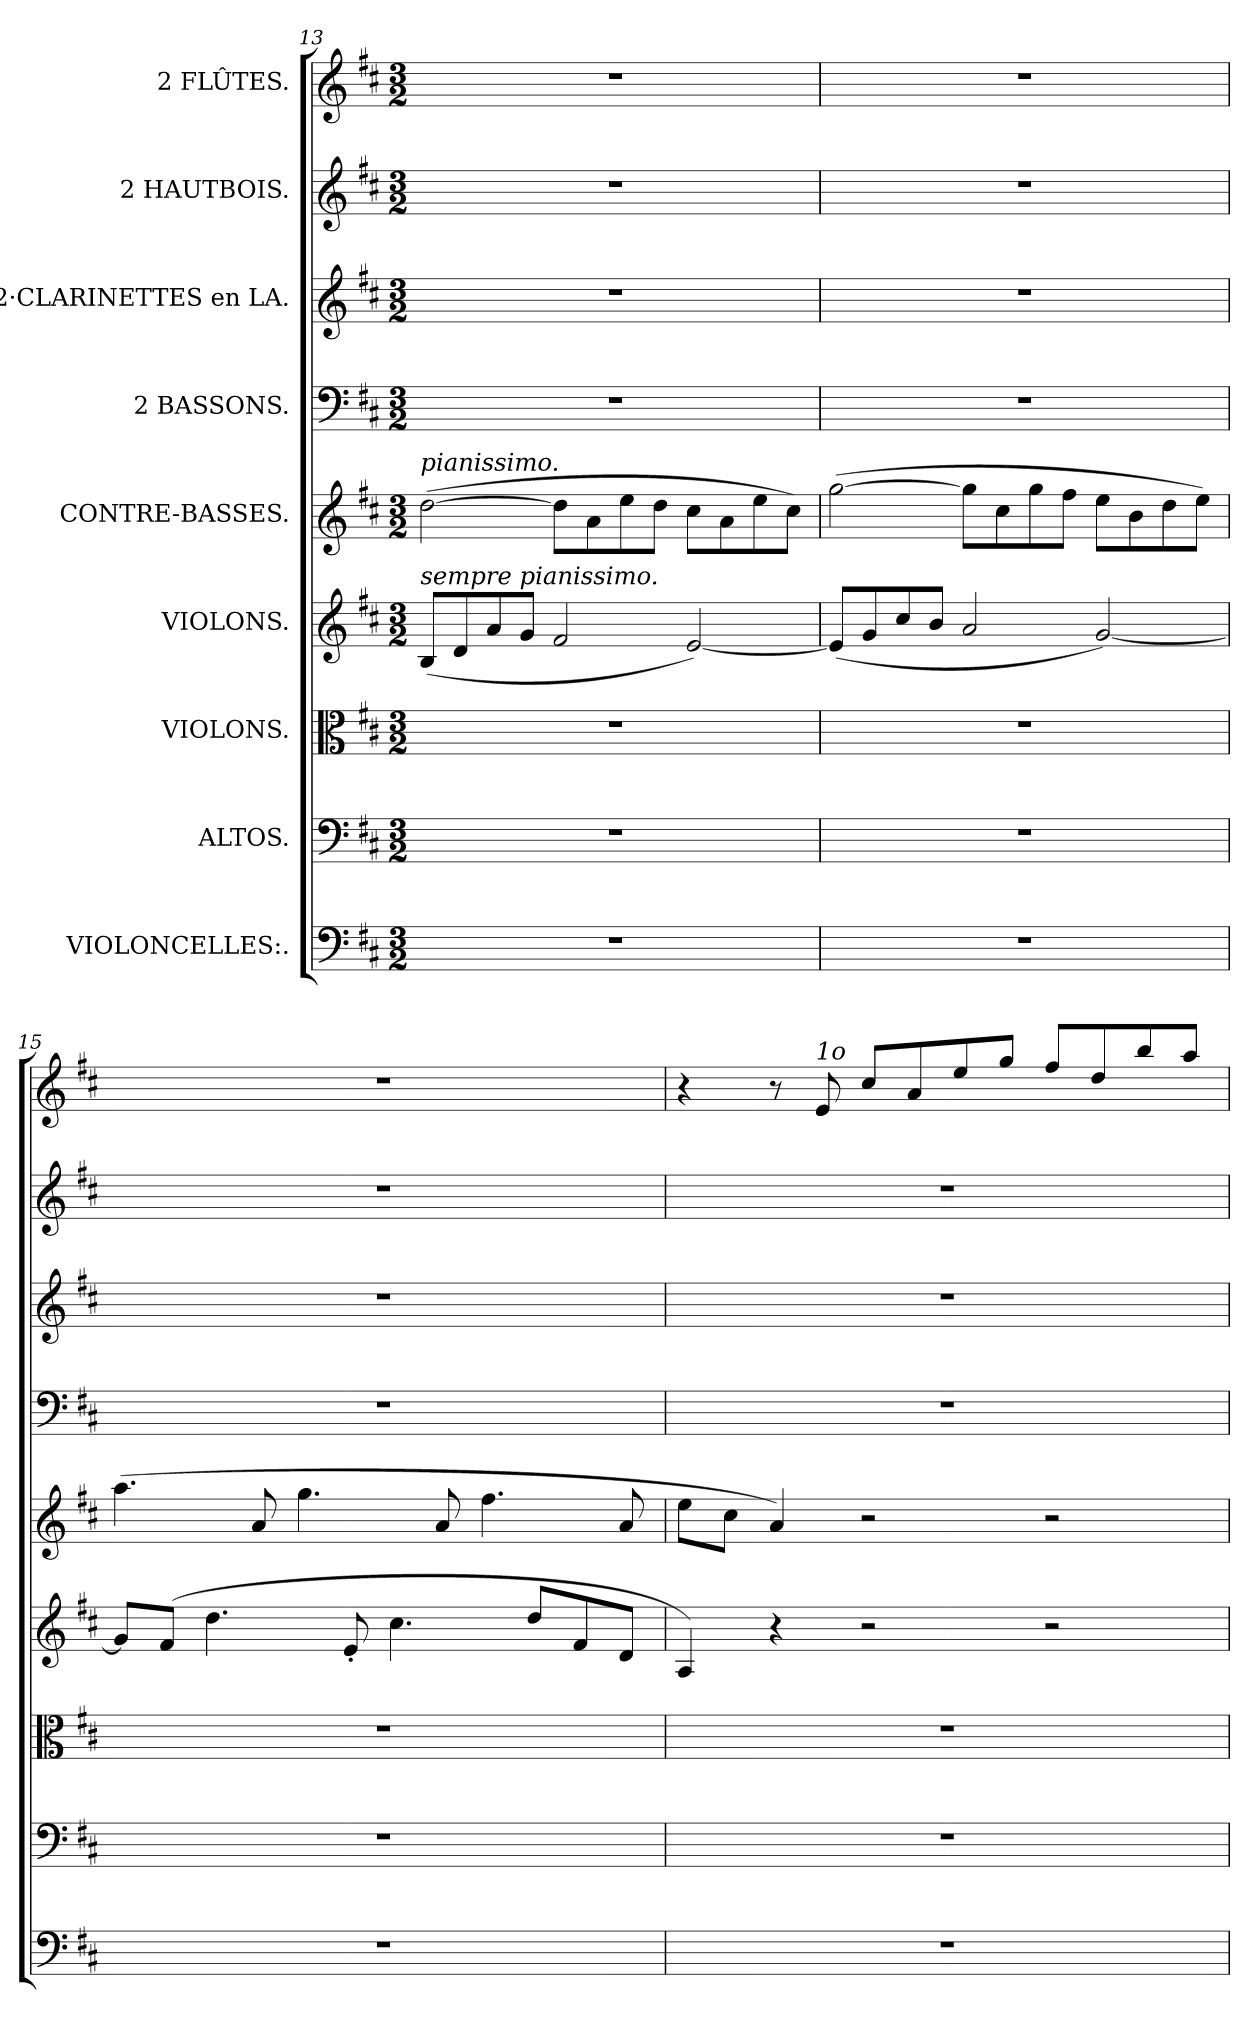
**kern	**kern	**kern	**kern	**kern	**kern	**kern	**kern	**kern
*part9	*part8	*part7	*part6	*part5	*part4	*part3	*part2	*part1
*staff9	*staff8	*staff7	*staff6	*staff5	*staff4	*staff3	*staff2	*staff1
*I"VIOLONCELLES:.	*I"ALTOS.	*I"VIOLONS.	*I"VIOLONS.	*I"CONTRE-BASSES.	*I"2 BASSONS.	*I"2·CLARINETTES en LA.	*I"2 HAUTBOIS.	*I"2 FLÛTES.
!!LO:PB:g=z
*clefF4	*clefF4	*clefC3	*clefG2	*clefG2	*clefF4	*clefG2	*clefG2	*clefG2
*	*	*	*	*	*	*ITrd2c3	*	*
*k[f#c#]	*k[f#c#]	*k[f#c#]	*k[f#c#]	*k[f#c#]	*k[f#c#]	*k[f#c#g#d#a#]	*k[f#c#]	*k[f#c#]
*D:	*D:	*D:	*D:	*D:	*D:	*B:	*D:	*D:
*M3/2	*M3/2	*M3/2	*M3/2	*M3/2	*M3/2	*M3/2	*M3/2	*M3/2
=13	=13	=13	=13	=13	=13	=13	=13	=13
!	!	!	!	!LO:TX:i:t=pianissimo.	!	!	!	!
!	!	!	!LO:TX:i:t=sempre pianissimo.	!	!	!	!	!
1.r	1.r	1.r	(8B/L	([2dd\	1.r	1.r	1.r	1.r
.	.	.	8d/	.	.	.	.	.
.	.	.	8a/	.	.	.	.	.
.	.	.	8g/J	.	.	.	.	.
.	.	.	2f#/	8dd\L]	.	.	.	.
.	.	.	.	8a\	.	.	.	.
.	.	.	.	8ee\	.	.	.	.
.	.	.	.	8dd\J	.	.	.	.
.	.	.	[2e/)	8cc#\L	.	.	.	.
.	.	.	.	8a\	.	.	.	.
.	.	.	.	8ee\	.	.	.	.
.	.	.	.	8cc#\J)	.	.	.	.
=14	=14	=14	=14	=14	=14	=14	=14	=14
1.r	1.r	1.r	(8e/L]	([2gg\	1.r	1.r	1.r	1.r
.	.	.	8g/	.	.	.	.	.
.	.	.	8cc#/	.	.	.	.	.
.	.	.	8b/J	.	.	.	.	.
.	.	.	2a/	8gg\L]	.	.	.	.
.	.	.	.	8cc#\	.	.	.	.
.	.	.	.	8gg\	.	.	.	.
.	.	.	.	8ff#\J	.	.	.	.
.	.	.	[2g/)	8ee\L	.	.	.	.
.	.	.	.	8b\	.	.	.	.
.	.	.	.	8dd\	.	.	.	.
.	.	.	.	8ee\J)	.	.	.	.
=15	=15	=15	=15	=15	=15	=15	=15	=15
1.r	1.r	1.r	8g/L]	(4.aa\	1.r	1.r	1.r	1.r
.	.	.	(8f#/J	.	.	.	.	.
.	.	.	4.dd\	.	.	.	.	.
.	.	.	.	8a/	.	.	.	.
.	.	.	.	4.gg\	.	.	.	.
.	.	.	8e'/	.	.	.	.	.
.	.	.	4.cc#\	.	.	.	.	.
.	.	.	.	8a/	.	.	.	.
.	.	.	.	4.ff#\	.	.	.	.
.	.	.	8dd/L	.	.	.	.	.
.	.	.	8f#/	.	.	.	.	.
.	.	.	8d/J	8a/	.	.	.	.
=16	=16	=16	=16	=16	=16	=16	=16	=16
1.r	1.r	1.r	4A/)	8ee\L	1.r	1.r	1.r	4r
.	.	.	.	8cc#\J	.	.	.	.
.	.	.	4r	4a/)	.	.	.	8r
!	!	!	!	!	!	!	!	!LO:TX:i:t=1o
.	.	.	.	.	.	.	.	8e/
.	.	.	2r	2r	.	.	.	8cc#/L
.	.	.	.	.	.	.	.	8a/
.	.	.	.	.	.	.	.	8ee/
.	.	.	.	.	.	.	.	8gg/J
.	.	.	2r	2r	.	.	.	8ff#/L
.	.	.	.	.	.	.	.	8dd/
.	.	.	.	.	.	.	.	8bb/
.	.	.	.	.	.	.	.	8aa/J
=	=	=	=	=	=	=	=	=
*-	*-	*-	*-	*-	*-	*-	*-	*-
